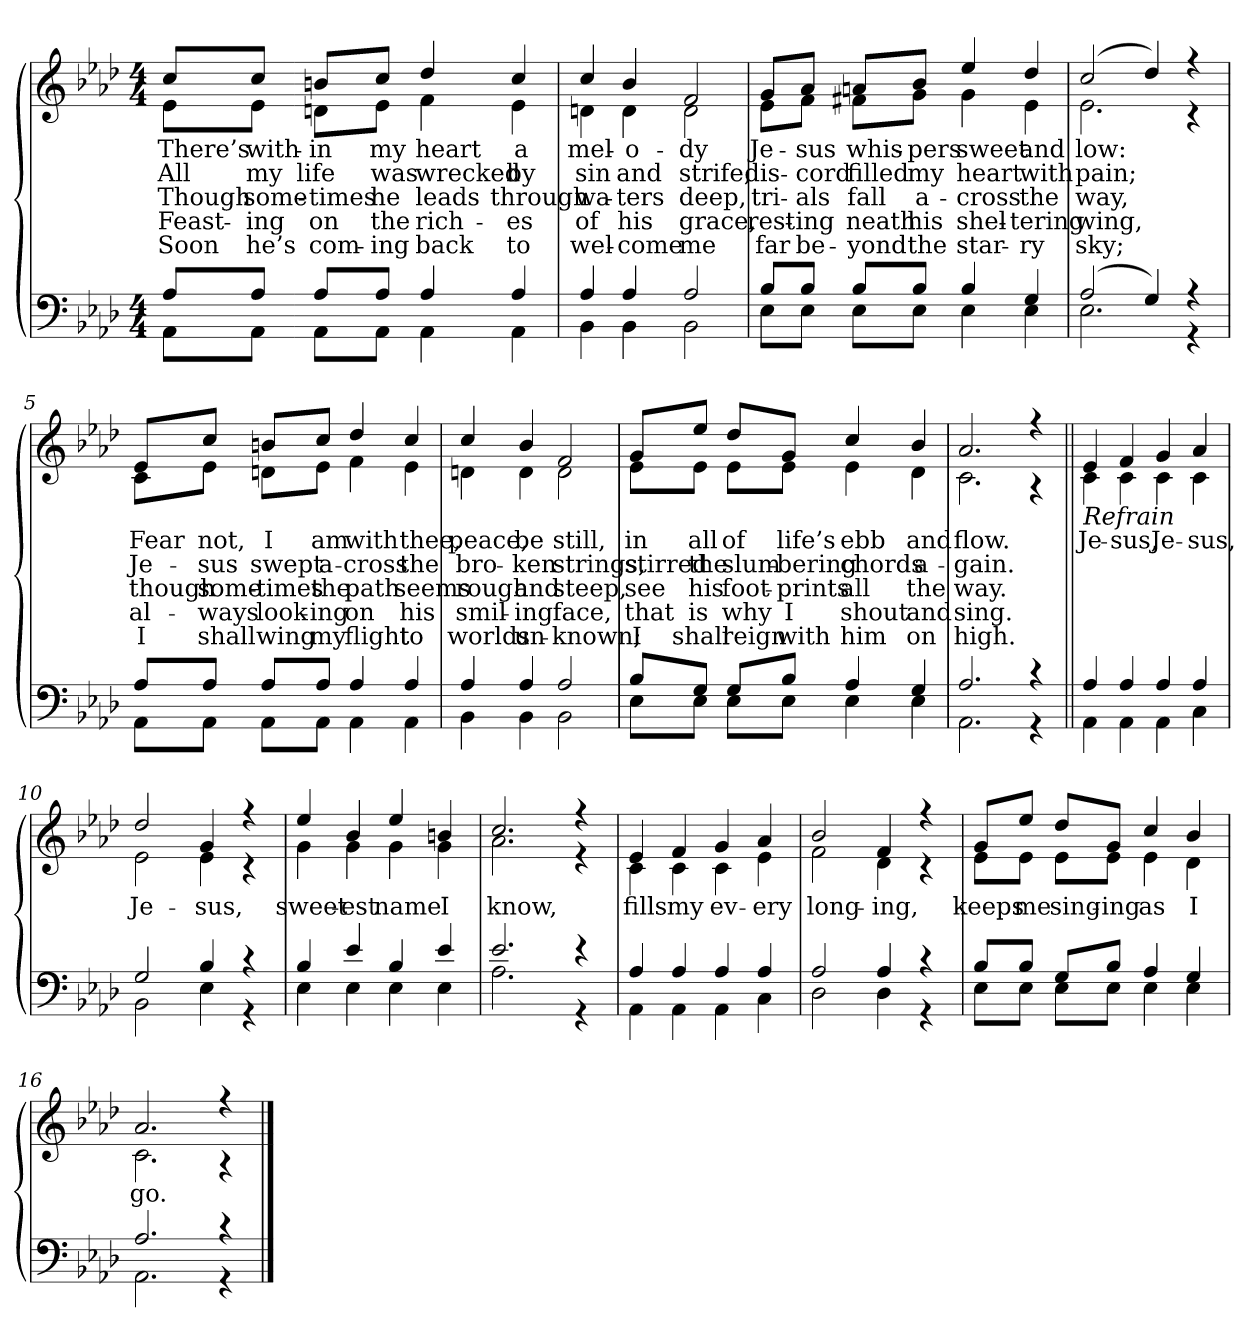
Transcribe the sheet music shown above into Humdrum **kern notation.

**kern	**kern	**text	**text	**text	**text	**text
*part2	*part1	*part1	*part1	*part1	*part1	*part1
*staff2	*staff1	*staff1	*staff1	*staff1	*staff1	*staff1
*clefF4	*clefG2	*	*	*	*	*
*k[b-e-a-d-]	*k[b-e-a-d-]	*	*	*	*	*
*M4/4	*M4/4	*	*	*	*	*
=1	=1	=1	=1	=1	=1	=1
*^	*	*	*	*	*	*
!	!	!LO:TX:b:i:t=Verse	!	!	!	!	!
!	!	!	!LO:LY:b	!LO:LY:b	!LO:LY:b	!LO:LY:b	!LO:LY:b
*	*	*^	*	*	*	*	*
8A-/L	8AA-\L	8cc/L	8e-\L	There’s	All	Though	Feast-	Soon
!	!	!	!	!LO:LY:b	!LO:LY:b	!LO:LY:b	!LO:LY:b	!LO:LY:b
8A-/J	8AA-\J	8cc/J	8e-\J	with-	my	some-	-ing	he’s
!	!	!	!	!LO:LY:b	!LO:LY:b	!LO:LY:b	!LO:LY:b	!LO:LY:b
8A-/L	8AA-\L	8bn/L	8dn\L	-in	life	-times	on	com-
!	!	!	!	!LO:LY:b	!LO:LY:b	!LO:LY:b	!LO:LY:b	!LO:LY:b
8A-/J	8AA-\J	8cc/J	8e-\J	my	was	he	the	-ing
!	!	!	!	!LO:LY:b	!LO:LY:b	!LO:LY:b	!LO:LY:b	!LO:LY:b
4A-/	4AA-\	4dd-/	4f\	heart	wrecked	leads	rich-	back
!	!	!	!	!LO:LY:b	!LO:LY:b	!LO:LY:b	!LO:LY:b	!LO:LY:b
4A-/	4AA-\	4cc/	4e-\	a	by	through	-es	to
=2	=2	=2	=2	=2	=2	=2	=2	=2
!	!	!	!	!LO:LY:b	!LO:LY:b	!LO:LY:b	!LO:LY:b	!LO:LY:b
4A-/	4BB-\	4cc/	4dn\	mel-	sin	wa-	of	wel-
!	!	!	!	!LO:LY:b	!LO:LY:b	!LO:LY:b	!LO:LY:b	!LO:LY:b
4A-/	4BB-\	4b-/	4d\	-o-	and	-ters	his	-come
!	!	!	!	!LO:LY:b	!LO:LY:b	!LO:LY:b	!LO:LY:b	!LO:LY:b
2A-/	2BB-\	2f/	2d\	-dy	strife,	deep,	grace,	me
!!LO:LB:g=z	!!
=3	=3	=3	=3	=3	=3	=3	=3	=3
!	!	!	!	!LO:LY:b	!LO:LY:b	!LO:LY:b	!LO:LY:b	!LO:LY:b
8B-/L	8E-\L	8g/L	8e-\L	Je-	dis-	tri-	rest-	far
!	!	!	!	!LO:LY:b	!LO:LY:b	!LO:LY:b	!LO:LY:b	!LO:LY:b
8B-/J	8E-\J	8a-/J	8f\J	-sus	-cord	-als	-ing	be-
!	!	!	!	!LO:LY:b	!LO:LY:b	!LO:LY:b	!LO:LY:b	!LO:LY:b
8B-/L	8E-\L	8an/L	8f#X\L	whis-	filled	fall	neath	-yond
!	!	!	!	!LO:LY:b	!LO:LY:b	!LO:LY:b	!LO:LY:b	!LO:LY:b
8B-/J	8E-\J	8b-/J	8g\J	-pers	my	a-	his	the
!	!	!	!	!LO:LY:b	!LO:LY:b	!LO:LY:b	!LO:LY:b	!LO:LY:b
4B-/	4E-\	4ee-/	4g\	sweet	heart	-cross	shel-	star-
!	!	!	!	!LO:LY:b	!LO:LY:b	!LO:LY:b	!LO:LY:b	!LO:LY:b
4G/	4E-\	4dd-/	4e-\	and	with	the	-tering	-ry
=4	=4	=4	=4	=4	=4	=4	=4	=4
!	!	!	!	!LO:LY:b	!LO:LY:b	!LO:LY:b	!LO:LY:b	!LO:LY:b
(>2A-/	2.E-\	(>2cc/	2.e-\	low:	pain;	way,	wing,	sky;
4G/)	.	4dd-/)	.	.	.	.	.	.
4r	4r	4r	4r	.	.	.	.	.
!!LO:LB:g=z	!!
=5	=5	=5	=5	=5	=5	=5	=5	=5
!	!	!	!	!LO:LY:b	!LO:LY:b	!LO:LY:b	!LO:LY:b	!LO:LY:b
8A-/L	8AA-\L	8e-/L	8c\L	Fear	Je-	though	al-	I
!	!	!	!	!LO:LY:b	!LO:LY:b	!LO:LY:b	!LO:LY:b	!LO:LY:b
8A-/J	8AA-\J	8cc/J	8e-\J	not,	-sus	some-	-ways	shall
!	!	!	!	!LO:LY:b	!LO:LY:b	!LO:LY:b	!LO:LY:b	!LO:LY:b
8A-/L	8AA-\L	8bn/L	8dn\L	I	swept	-times	look-	wing
!	!	!	!	!LO:LY:b	!LO:LY:b	!LO:LY:b	!LO:LY:b	!LO:LY:b
8A-/J	8AA-\J	8cc/J	8e-\J	am	a-	the	-ing	my
!	!	!	!	!LO:LY:b	!LO:LY:b	!LO:LY:b	!LO:LY:b	!LO:LY:b
4A-/	4AA-\	4dd-/	4f\	with	-cross	path	on	flight
!	!	!	!	!LO:LY:b	!LO:LY:b	!LO:LY:b	!LO:LY:b	!LO:LY:b
4A-/	4AA-\	4cc/	4e-\	thee,	the	seems	his	to
=6	=6	=6	=6	=6	=6	=6	=6	=6
!	!	!	!	!LO:LY:b	!LO:LY:b	!LO:LY:b	!LO:LY:b	!LO:LY:b
4A-/	4BB-\	4cc/	4dn\	peace,	bro-	rough	smil-	worlds
!	!	!	!	!LO:LY:b	!LO:LY:b	!LO:LY:b	!LO:LY:b	!LO:LY:b
4A-/	4BB-\	4b-/	4d\	be	-ken	and	-ing	un-
!	!	!	!	!LO:LY:b	!LO:LY:b	!LO:LY:b	!LO:LY:b	!LO:LY:b
2A-/	2BB-\	2f/	2d\	still,	strings,	steep,	face,	-known;
!!LO:LB:g=z	!!
=7	=7	=7	=7	=7	=7	=7	=7	=7
!	!	!	!	!LO:LY:b	!LO:LY:b	!LO:LY:b	!LO:LY:b	!LO:LY:b
8B-/L	8E-\L	8g/L	8e-\L	in	stirred	see	that	I
!	!	!	!	!LO:LY:b	!LO:LY:b	!LO:LY:b	!LO:LY:b	!LO:LY:b
8G/J	8E-\J	8ee-/J	8e-\J	all	the	his	is	shall
!	!	!	!	!LO:LY:b	!LO:LY:b	!LO:LY:b	!LO:LY:b	!LO:LY:b
8G/L	8E-\L	8dd-/L	8e-\L	of	slum-	foot-	why	reign
!	!	!	!	!LO:LY:b	!LO:LY:b	!LO:LY:b	!LO:LY:b	!LO:LY:b
8B-/J	8E-\J	8g/J	8e-\J	life’s	-bering	-prints	I	with
!	!	!	!	!LO:LY:b	!LO:LY:b	!LO:LY:b	!LO:LY:b	!LO:LY:b
4A-/	4E-\	4cc/	4e-\	ebb	chords	all	shout	him
!	!	!	!	!LO:LY:b	!LO:LY:b	!LO:LY:b	!LO:LY:b	!LO:LY:b
4G/	4E-\	4b-/	4d-\	and	a-	the	and	on
=8	=8	=8	=8	=8	=8	=8	=8	=8
!	!	!	!	!LO:LY:b	!LO:LY:b	!LO:LY:b	!LO:LY:b	!LO:LY:b
2.A-/	2.AA-\	2.a-/	2.c\	flow.	-gain.	way.	sing.	high.
4r	4r	4r	4r	.	.	.	.	.
!!LO:LB:g=z	!!
=9||	=9||	=9||	=9||	=9||	=9||	=9||	=9||	=9||
!	!	!LO:TX:b:i:t=Refrain	!	!	!	!	!	!
!	!	!	!	!LO:LY:b	!	!	!	!
4A-/	4AA-\	4e-/	4c\	Je-	.	.	.	.
!	!	!	!	!LO:LY:b	!	!	!	!
4A-/	4AA-\	4f/	4c\	-sus,	.	.	.	.
!	!	!	!	!LO:LY:b	!	!	!	!
4A-/	4AA-\	4g/	4c\	Je-	.	.	.	.
!	!	!	!	!LO:LY:b	!	!	!	!
4A-/	4C\	4a-/	4c\	-sus,	.	.	.	.
=10	=10	=10	=10	=10	=10	=10	=10	=10
!	!	!	!	!LO:LY:b	!	!	!	!
2G/	2BB-\	2dd-/	2e-\	Je-	.	.	.	.
!	!	!	!	!LO:LY:b	!	!	!	!
4B-/	4E-\	4g/	4e-\	-sus,	.	.	.	.
4r	4r	4r	4r	.	.	.	.	.
!!LO:LB:g=z	!!
=11	=11	=11	=11	=11	=11	=11	=11	=11
!	!	!	!	!LO:LY:b	!	!	!	!
4B-/	4E-\	4ee-/	4g\	sweet-	.	.	.	.
!	!	!	!	!LO:LY:b	!	!	!	!
4e-/	4E-\	4b-/	4g\	-est	.	.	.	.
!	!	!	!	!LO:LY:b	!	!	!	!
4B-/	4E-\	4ee-/	4g\	name	.	.	.	.
!	!	!	!	!LO:LY:b	!	!	!	!
4e-/	4E-\	4bn/	4g\	I	.	.	.	.
=12	=12	=12	=12	=12	=12	=12	=12	=12
!	!	!	!	!LO:LY:b	!	!	!	!
2.e-/	2.A-\	2.cc/	2.a-\	know,	.	.	.	.
4r	4r	4r	4r	.	.	.	.	.
!!LO:LB:g=z	!!
=13	=13	=13	=13	=13	=13	=13	=13	=13
!	!	!	!	!LO:LY:b	!	!	!	!
4A-/	4AA-\	4e-/	4c\	fills	.	.	.	.
!	!	!	!	!LO:LY:b	!	!	!	!
4A-/	4AA-\	4f/	4c\	my	.	.	.	.
!	!	!	!	!LO:LY:b	!	!	!	!
4A-/	4AA-\	4g/	4c\	ev-	.	.	.	.
!	!	!	!	!LO:LY:b	!	!	!	!
4A-/	4C\	4a-/	4e-\	-ery	.	.	.	.
=14	=14	=14	=14	=14	=14	=14	=14	=14
!	!	!	!	!LO:LY:b	!	!	!	!
2A-/	2D-\	2b-/	2f\	long-	.	.	.	.
!	!	!	!	!LO:LY:b	!	!	!	!
4A-/	4D-\	4f/	4d-\	-ing,	.	.	.	.
4r	4r	4r	4r	.	.	.	.	.
!!LO:LB:g=z	!!
=15	=15	=15	=15	=15	=15	=15	=15	=15
!	!	!	!	!LO:LY:b	!	!	!	!
8B-/L	8E-\L	8g/L	8e-\L	keeps	.	.	.	.
!	!	!	!	!LO:LY:b	!	!	!	!
8B-/J	8E-\J	8ee-/J	8e-\J	me	.	.	.	.
!	!	!	!	!LO:LY:b	!	!	!	!
8G/L	8E-\L	8dd-/L	8e-\L	sing-	.	.	.	.
!	!	!	!	!LO:LY:b	!	!	!	!
8B-/J	8E-\J	8g/J	8e-\J	-ing	.	.	.	.
!	!	!	!	!LO:LY:b	!	!	!	!
4A-/	4E-\	4cc/	4e-\	as	.	.	.	.
!	!	!	!	!LO:LY:b	!	!	!	!
4G/	4E-\	4b-/	4d-\	I	.	.	.	.
=16	=16	=16	=16	=16	=16	=16	=16	=16
!	!	!	!	!LO:LY:b	!	!	!	!
2.A-/	2.AA-\	2.a-/	2.c\	go.	.	.	.	.
4r	4r	4r	4r	.	.	.	.	.
*v	*v	*	*	*	*	*	*	*
*	*v	*v	*	*	*	*	*
==	==	==	==	==	==	==
*-	*-	*-	*-	*-	*-	*-
